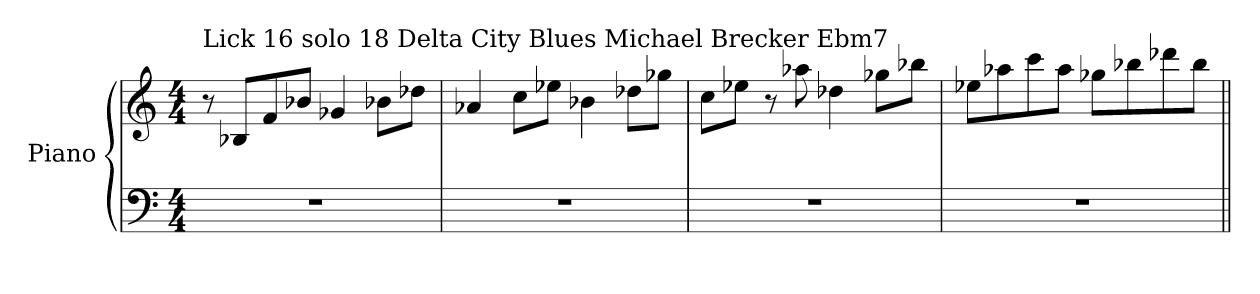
**kern	**kern
*part1	*part1
*staff2	*staff1
*I"Piano	*
*I'Pno.	*
*clefF4	*clefG2
*k[]	*k[]
*M4/4	*M4/4
*MM220	*MM220
=1	=1
!	!LO:TX:t=Lick 16 solo 18 Delta City Blues Michael Brecker Ebm7
1r	8r
.	8B-X/L
.	8f/
.	8b-X/J
.	4g-X/
.	8b-X\L
.	8dd-X\J
=2	=2
1r	4a-X/
.	8cc\L
.	8ee-X\J
.	4b-X\
.	8dd-X\L
.	8gg-X\J
=3	=3
1r	8cc\L
.	8ee-X\J
.	8r
.	8aa-X\
.	4dd-X\
.	8gg-X\L
.	8bb-X\J
!!LO:LB:g=z
=4	=4
1r	8ee-X\L
.	8aa-X\
.	8ccc\
.	8aa-\J
.	8gg-X\L
.	8bb-X\
.	8ddd-X\
.	8bb-\J
=||	=||
*-	*-
